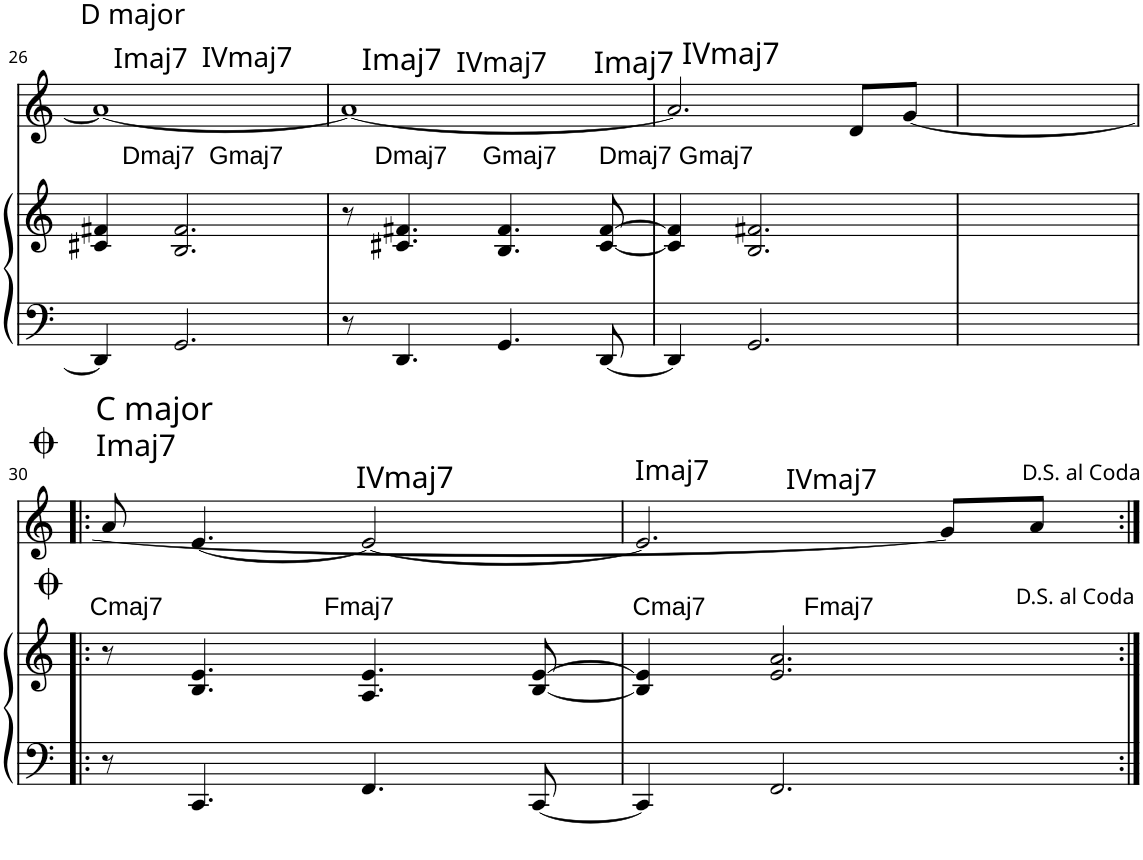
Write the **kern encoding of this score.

**kern	**kern	**kern
*part2	*part2	*part1
*staff3	*staff2	*staff1
!!LO:PB:g=z
*clefF4	*clefG2	*clefG2
*k[]	*k[]	*k[]
*M4/4	*M4/4	*M4/4
*met(c)	*met(c)	*met(c)
=26	=26	=26
!	!	!LO:TX:a:t=Imaj7
!	!	!LO:TX:a:t=D major
!	!	!LO:TX:a:t=IVmaj7
!	!LO:TX:a:t=Dmaj7  Gmaj7             Dmaj7     Gmaj7      Dmaj7 Gmaj7	!
4DD/]	4c#X/ 4f#X/	1a_
2.GG/	2.B/ 2.f#/	.
=27	=27	=27
!	!	!LO:TX:a:t=Imaj7
!	!	!LO:TX:a:t=IVmaj7
8r	8r	1a_
4.DD/	4.c#X/ 4.f#X/	.
4.GG/	4.B/ 4.f#/	.
[8DD/	[8c#/ [8f#/	.
=28	=28	=28
!	!	!LO:TX:a:t=Imaj7
!	!	!LO:TX:a:t=IVmaj7
4DD/]	4c#/] 4f#/]	2.a/]
2.GG/	2.B/ 2.f#X/	.
.	.	8d/L
.	.	[8g/J
=29	=29	=29
*	*	*^
1ryy	1ryy	1ryy	2ryy
.	.	.	2ryy
!!LO:LB:g=z
=30!|:	=30!|:	=30!|:	=30!|:
!	!	!LO:TX:b:t=Cmaj7                       Fmaj7                                  Cmaj7              Fmaj7	!
!	!	!LO:TX:a:t=C major	!
*	*	*v	*v
8r	8r	8a/
!	!	!LO:TX:a:t=Imaj7
4.CC/	4.B/ 4.e/	[4.e/
!	!	!LO:TX:a:t=IVmaj7
4.FF/	4.A/ 4.e/	2e/_
[8CC/	[8B/ [8e/	.
=31	=31	=31
!	!	!LO:TX:a:t=Imaj7
!	!	!LO:TX:a:t=IVmaj7
4CC/]	4B/] 4e/]	2.e/]
2.FF/	2.e/ 2.a/	.
.	.	8g/L]
.	.	8a/J
=:|!	=:|!	=:|!
*-	*-	*-
